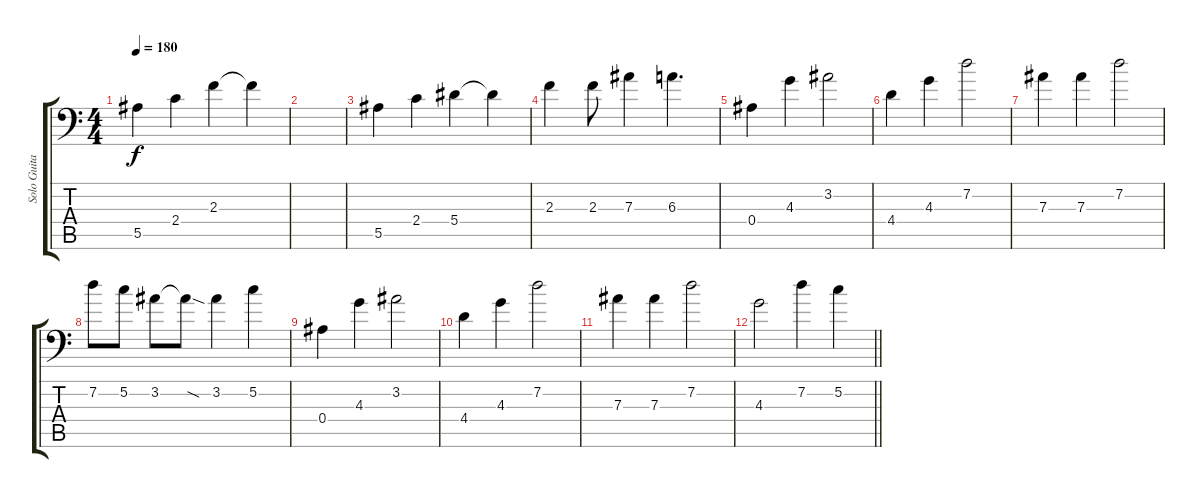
\track ("Solo Guitar" "Solo Guita") {instrument distortionguitar}
\staff {score tabs}
\tuning (C4 G3 Eb3 Bb2 F2 Bb1) {hide}
\ts (4 4)
\tempo 180
\clef f4
\ks c
5.5.4{dy f} 2.4.4 2.3.4 2.3{t}.4 |
|
5.5.4 2.4.4 5.4.4 5.4{t}.4 |
2.3.4 2.3.8 7.3.4 6.3.4{d} |
0.4.4 4.3.4 3.2.2 |
4.4.4 4.3.4 7.2.2 |
7.3.4 7.3.4 7.2.2 |
7.2.8 5.2.8 3.2.8 3.2{sod t}.8 3.2.4 5.2.4 |
0.4.4 4.3.4 3.2.2 |
4.4.4 4.3.4 7.2.2 |
7.3.4 7.3.4 7.2.2 |
\barLineRight lightlight
4.3.2 7.2.4 5.2.4
